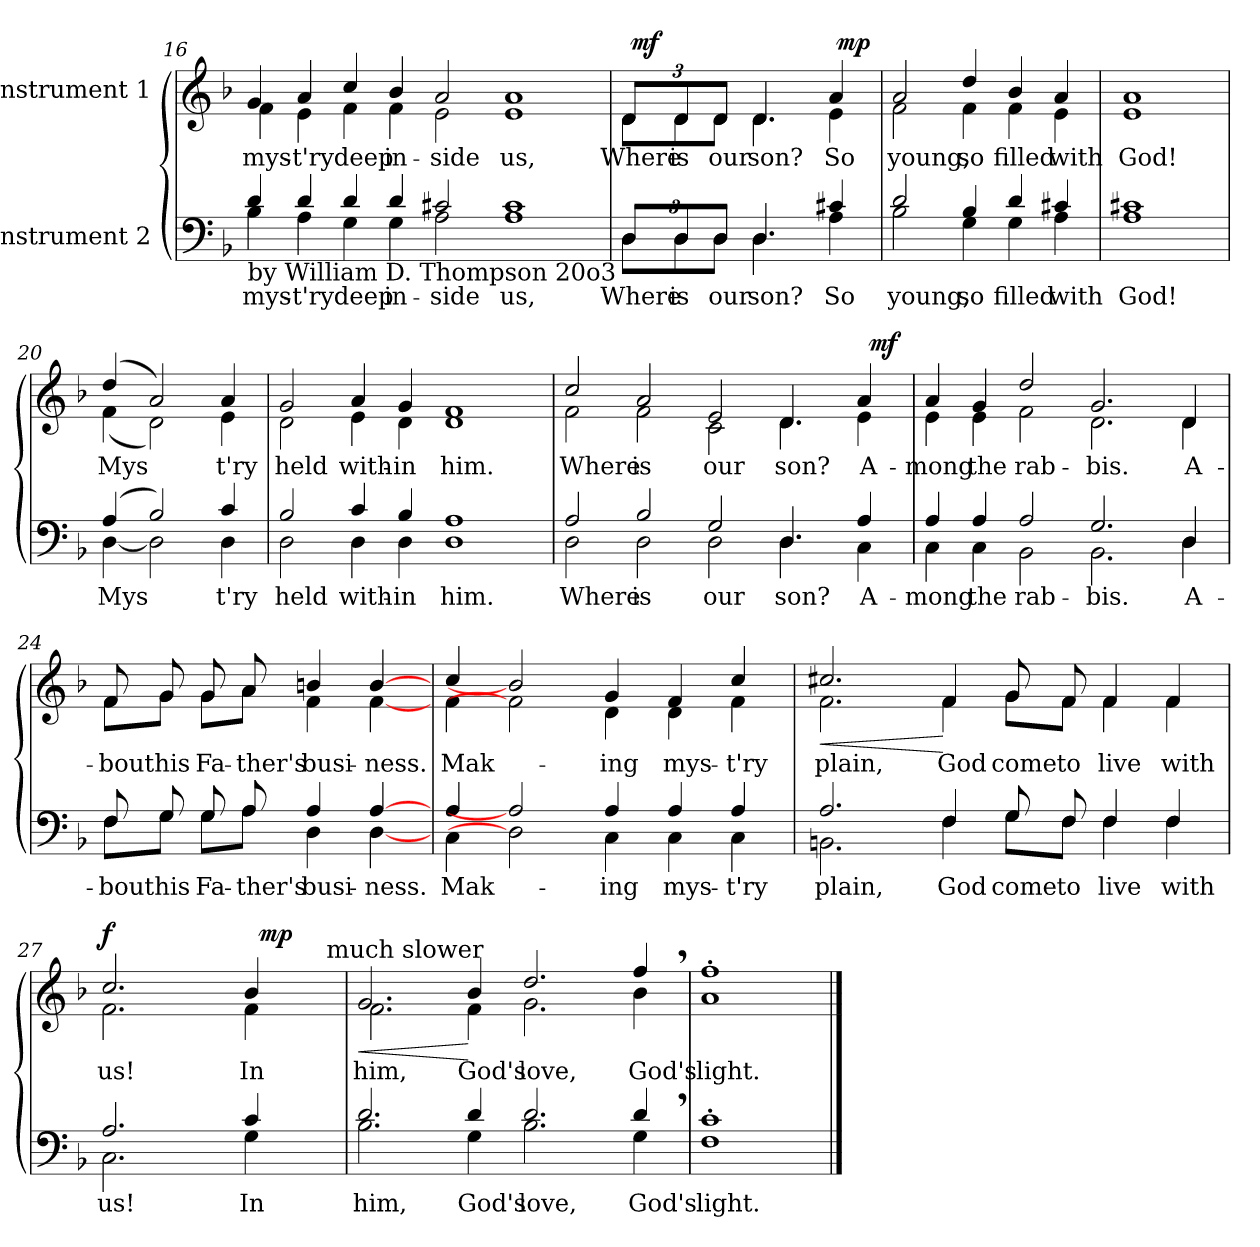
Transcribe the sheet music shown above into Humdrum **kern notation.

**kern	**text	**kern	**text	**dynam
*part2	*part2	*part1	*part1	*part1
*staff2	*staff2	*staff1	*staff1	*staff1
*I"Instrument 2	*	*I"Instrument 1	*	*
!!LO:PB:g=z
*clefF4	*	*clefG2	*	*
*k[b-]	*	*k[b-]	*	*
*F:	*	*F:	*	*
=16	=16	=16	=16	=16
*^	*	*	*	*
!LO:TX:b:t=by William D. Thompson 20o3	!	!	!	!	!
!	!	!LO:LY:a:cj	!	!LO:LY:b:cj	!
*	*	*	*^	*	*
4d/	4B-\	mys-	4g/	4f\	mys-	.
!	!	!LO:LY:a:cj	!	!	!LO:LY:b:cj	!
4d/	4A\	-t'ry	4a/	4e\	-t'ry	.
!	!	!LO:LY:a:cj	!	!	!LO:LY:b:cj	!
4d/	4G\	deep	4cc/	4f\	deep	.
!	!	!LO:LY:a:cj	!	!	!LO:LY:b:cj	!
4d/	4G\	in-	4b-/	4f\	in-	.
!	!	!LO:LY:a:cj	!	!	!LO:LY:b:cj	!
2c#X/	2A\	-side	2a/	2e\	-side	.
!	!	!LO:LY:a:cj	!	!	!LO:LY:b:cj	!
1c# 1A	1ryy	us,	1a 1e	1ryy	us,	.
*	*	*	*v	*v	*	*
=17	=17	=17	=17	=17	=17
*	*Xbrackettup	*	*	*	*
*	*	*	*^	*	*
!	!	!LO:LY:a:cj	!	!	!	!
*	*	*	*	*Xbrackettup	*	*
!	!	!	!	!	!LO:LY:b:cj	!
*	*	*	*	*^	*	*
8D/L	12D\L	Where	8d\L	12d/L	64ryy	Where	.
!	!	!	!	!	!	!	!LO:DY:a
.	.	.	.	.	2ryy	.	mf
.	24ryy	.	.	24ryy	.	.	.
!	!	!LO:LY:a:cj	!	!	!	!LO:LY:b:cj	!
8D/	12D\	is	8d\	12d/	.	is	.
.	24ryy	.	.	24ryy	.	.	.
!	!	!LO:LY:a:cj	!	!	!	!LO:LY:b:cj	!
8D/J	12D\J	our	8d\J	12d/J	.	our	.
.	24ryy	.	.	24ryy	.	.	.
!	!	!LO:LY:a:cj	!	!	!	!LO:LY:b:cj	!
4.D/	4.D\	son?	4.d/	4.d\	.	son?	.
.	.	.	.	.	4ryy	.	.
!	!	!LO:LY:a:cj	!	!	!	!LO:LY:b:cj	!
4c#X/	4A\	So	4a/	4e\	.	So	.
!	!	!	!	!	!	!	!LO:DY:a
.	.	.	.	.	8...ryy	.	mp
=18	=18	=18	=18	=18	=18	=18	=18
!	!	!LO:LY:a:cj	!	!	!	!LO:LY:b:cj	!
*	*	*	*	*v	*v	*	*
2d/	2B-\	young,	2a/	2f\	young,	.
!	!	!LO:LY:a:cj	!	!	!LO:LY:b:cj	!
4B-/	4G\	so	4dd/	4f\	so	.
!	!	!LO:LY:a:cj	!	!	!LO:LY:b:cj	!
4d/	4G\	filled	4b-/	4f\	filled	.
!	!	!LO:LY:a:cj	!	!	!LO:LY:b:cj	!
4c#X/	4A\	with	4a/	4e\	with	.
!!LO:LB:g=z
=19	=19	=19	=19	=19	=19	=19
!	!	!LO:LY:a:cj	!	!	!LO:LY:b:cj	!
*v	*v	*	*	*	*	*
*	*	*v	*v	*	*
1A 1c#X	God!	1a 1e	God!	.
=20	=20	=20	=20	=20
*^	*	*	*	*
!	!	!LO:LY:a:cj	!	!LO:LY:b:cj	!
*	*	*	*^	*	*
(>4A/	[<4D\	Mys-	(>4dd/	(<4f\	Mys-	.
!	!	!LO:LY:a:cj	!	!	!LO:LY:b:cj	!
2B-/)	2D\]	--	2a/)	2d\)	--	.
!	!	!LO:LY:a:cj	!	!	!LO:LY:b:cj	!
4c/	4D\	-t'ry	4a/	4e\	-t'ry	.
=21	=21	=21	=21	=21	=21	=21
!	!	!LO:LY:a:cj	!	!	!LO:LY:b:cj	!
2B-/	2D\	held	2g/	2d\	held	.
!	!	!LO:LY:a:cj	!	!	!LO:LY:b:cj	!
4c/	4D\	with-	4a/	4e\	with-	.
!	!	!LO:LY:a:cj	!	!	!LO:LY:b:cj	!
4B-/	4D\	-in	4g/	4d\	-in	.
!	!	!LO:LY:a:cj	!	!	!LO:LY:b:cj	!
1A 1D	1ryy	him.	1f 1d	1ryy	him.	.
=22	=22	=22	=22	=22	=22	=22
!	!	!LO:LY:a:cj	!	!	!LO:LY:b:cj	!
*	*	*	*	*^	*	*
2A/	2D\	Where	2cc/	2f\	1ryy	Where	.
!	!	!LO:LY:a:cj	!	!	!	!LO:LY:b:cj	!
2B-/	2D\	is	2a/	2f\	.	is	.
!	!	!LO:LY:a:cj	!	!	!	!LO:LY:b:cj	!
2G/	2D\	our	2e/	2c\	2ryy	our	.
!	!	!LO:LY:a:cj	!	!	!	!LO:LY:b:cj	!
4.D/	4.D\	son?	4.d/	4.d\	4ryy	son?	.
.	.	.	.	.	8ryy	.	.
!	!	!LO:LY:a:cj	!	!	!	!LO:LY:b:cj	!
4A/	4C\	A-	4a/	4e\	32ryy	A-	.
!	!	!	!	!	!	!	!LO:DY:a
.	.	.	.	.	8..ryy	.	mf
!!LO:LB:g=z
=23	=23	=23	=23	=23	=23	=23	=23
!	!	!LO:LY:a:cj	!	!	!	!LO:LY:b:cj	!
*	*	*	*	*v	*v	*	*
4A/	4C\	-mong	4a/	4e\	-mong	.
!	!	!LO:LY:a:cj	!	!	!LO:LY:b:cj	!
4A/	4C\	the	4g/	4e\	the	.
!	!	!LO:LY:a:cj	!	!	!LO:LY:b:cj	!
2A/	2BB-\	rab-	2dd/	2f\	rab-	.
!	!	!LO:LY:a:cj	!	!	!LO:LY:b:cj	!
2.G/	2.BB-\	-bis.	2.g/	2.d\	-bis.	.
!	!	!LO:LY:a:cj	!	!	!LO:LY:b:cj	!
4D/	4D\	A-	4d/	4d\	A-	.
=24	=24	=24	=24	=24	=24	=24
!	!	!LO:LY:a:cj	!	!	!LO:LY:b:cj	!
8F/L	8F\L	-bout	8f/L	8f\L	-bout	.
!	!	!LO:LY:a:cj	!	!	!LO:LY:b:cj	!
8G/	8G\J	his	8g/	8g\J	his	.
!	!	!LO:LY:a:cj	!	!	!LO:LY:b:cj	!
8G/	8G\L	Fa-	8g/	8g\L	Fa-	.
!	!	!LO:LY:a:cj	!	!	!LO:LY:b:cj	!
8A/	8A\J	-ther's	8a/	8a\J	-ther's	.
!	!	!LO:LY:a:cj	!	!	!LO:LY:b:cj	!
4A/	4D\	busi-	4bn/	4f\	busi-	.
!	!	!LO:LY:a:cj	!	!	!LO:LY:b:cj	!
[4A/	[4D\	-ness.	[4b/	[4f\	-ness.	.
=25	=25	=25	=25	=25	=25	=25
!	!	!LO:LY:a:cj	!	!	!LO:LY:b:cj	!
4A/	4C\	Mak-	4cc/	4f\	Mak-	.
2A/]	2D\]	.	2b/]	2f\]	.	.
!	!	!LO:LY:a:cj	!	!	!LO:LY:b:cj	!
4A/	4C\	-ing	4g/	4d\	-ing	.
!	!	!LO:LY:a:cj	!	!	!LO:LY:b:cj	!
4A/	4C\	mys-	4f/	4d\	mys-	.
!	!	!LO:LY:a:cj	!	!	!LO:LY:b:cj	!
4A/	4C\	-t'ry	4cc/	4f\	-t'ry	.
!!LO:LB:g=z	!!
=26	=26	=26	=26	=26	=26	=26
!	!	!LO:LY:a:cj	!	!	!LO:LY:b:cj	!LO:HP:b
2.A/	2.BBn\	plain,	2.cc#X/	2.f\	plain,	<
!	!	!LO:LY:a:cj	!	!	!LO:LY:b:cj	!
4F/	4F\	God	4f/	4f\	God	[
!	!	!LO:LY:a:cj	!	!	!LO:LY:b:cj	!
8G/L	8G\L	come	8g/L	8g\L	come	.
!	!	!LO:LY:a:cj	!	!	!LO:LY:b:cj	!
8F/	8F\J	to	8f/	8f\J	to	.
!	!	!LO:LY:a:cj	!	!	!LO:LY:b:cj	!
4F/	4F\	live	4f/	4f\	live	.
!	!	!LO:LY:a:cj	!	!	!LO:LY:b:cj	!
4F/	4F\	with	4f/	4f\	with	.
=27	=27	=27	=27	=27	=27	=27
!	!	!LO:LY:a:cj	!	!	!LO:LY:b:cj	!LO:DY:a
*	*	*	*^	*^	*	*
2.A/	2.C\	us!	2.cc/	2.f\	2ryy	2ryy	us!	f
.	.	.	.	.	4ryy	4ryy	.	.
!	!	!LO:LY:a:cj	!	!	!	!	!LO:LY:b:cj	!
4c/	4G\	In	4b-/	4f\	32ryy	8ryy	In	.
!	!	!	!	!	!	!	!	!LO:DY:a
.	.	.	.	.	8..ryy	.	.	mp
.	.	.	.	.	.	16ryy	.	.
.	.	.	.	.	.	64ryy	.	.
!	!	!	!	!	!	!LO:TX:a:t=much slower	!	!
.	.	.	.	.	.	32.ryy	.	.
=28	=28	=28	=28	=28	=28	=28	=28	=28
!	!	!LO:LY:a:cj	!	!	!	!	!LO:LY:b:cj	!LO:HP:b
*	*	*	*	*v	*v	*v	*	*
2.d/	2.B-\	him,	2.g/	2.f\	him,	<
!	!	!LO:LY:a:cj	!	!	!LO:LY:b:cj	!
4d/	4G\	God's	4b-/	4f\	God's	[
!	!	!LO:LY:a:cj	!	!	!LO:LY:b:cj	!
2.d/	2.B-\	love,	2.dd/	2.g\	love,	.
!	!	!LO:LY:a:cj	!	!	!LO:LY:b:cj	!
4d,>/	4G\	God's	4ff,>/	4b-\	God's	.
=29	=29	=29	=29	=29	=29	=29
!	!	!LO:LY:a:cj	!	!	!LO:LY:b:cj	!
*v	*v	*	*	*	*	*
*	*	*v	*v	*	*
1c'> 1F'>	light.	1ff'> 1a'>	light.	.
==	==	==	==	==
*-	*-	*-	*-	*-
